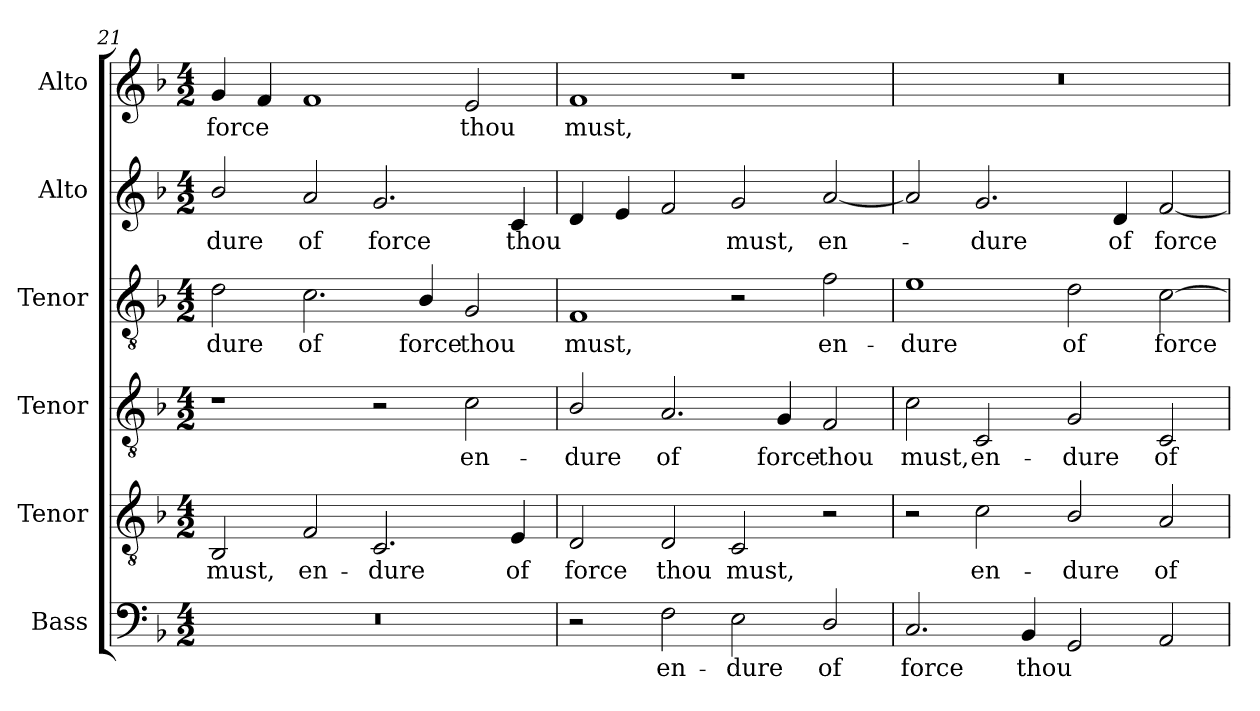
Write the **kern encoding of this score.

**kern	**text	**kern	**text	**kern	**text	**kern	**text	**kern	**text	**kern	**text
*part6	*part6	*part5	*part5	*part4	*part4	*part3	*part3	*part2	*part2	*part1	*part1
*staff6	*staff6	*staff5	*staff5	*staff4	*staff4	*staff3	*staff3	*staff2	*staff2	*staff1	*staff1
*I"Bass	*	*I"Tenor	*	*I"Tenor	*	*I"Tenor	*	*I"Alto	*	*I"Alto	*
*I'B.	*	*I'T.	*	*I'T.	*	*I'T.	*	*I'A.	*	*I'A.	*
*clefF4	*	*clefGv2	*	*clefGv2	*	*clefGv2	*	*clefG2	*	*clefG2	*
*	*	*ITrd7c12	*	*ITrd7c12	*	*ITrd7c12	*	*	*	*	*
*k[b-]	*	*k[b-]	*	*k[b-]	*	*k[b-]	*	*k[b-]	*	*k[b-]	*
*F:	*	*F:	*	*F:	*	*F:	*	*F:	*	*F:	*
*M4/2	*	*M4/2	*	*M4/2	*	*M4/2	*	*M4/2	*	*M4/2	*
=21	=21	=21	=21	=21	=21	=21	=21	=21	=21	=21	=21
!LO:N:vis=1	!	!	!	!	!	!	!	!	!	!	!
!	!	!	!LO:LY:b:color=#000000	!	!	!	!	!	!	!	!
!	!	!	!	!	!	!	!LO:LY:b:color=#000000	!	!	!	!
!	!	!	!	!	!	!	!	!	!LO:LY:b:color=#000000	!	!
!	!	!	!	!	!	!	!	!	!	!	!LO:LY:b:color=#000000
0r	.	2BBB-i/	must,	1r	.	2Di\	-dure	2b-i/	-dure	4gi/	force
.	.	.	.	.	.	.	.	.	.	4fi/	.
!	!	!	!LO:LY:b:color=#000000	!	!	!	!	!	!	!	!
!	!	!	!	!	!	!	!LO:LY:b:color=#000000	!	!	!	!
!	!	!	!	!	!	!	!	!	!LO:LY:b:color=#000000	!	!
.	.	2FFi/	en-	.	.	2.Ci\	of	2ai/	of	1fi	.
!	!	!	!LO:LY:b:color=#000000	!	!	!	!	!	!	!	!
!	!	!	!	!	!	!	!	!	!LO:LY:b:color=#000000	!	!
.	.	2.CCi/	-dure	2r	.	.	.	2.gi/	force	.	.
!	!	!	!	!	!	!	!LO:LY:b:color=#000000	!	!	!	!
.	.	.	.	.	.	4BB-i/	force	.	.	.	.
!	!	!	!	!	!LO:LY:b:color=#000000	!	!	!	!	!	!
!	!	!	!	!	!	!	!LO:LY:b:color=#000000	!	!	!	!
!	!	!	!	!	!	!	!	!	!	!	!LO:LY:b:color=#000000
.	.	.	.	2Ci\	en-	2GGi/	thou	.	.	2ei/	thou
!	!	!	!LO:LY:b:color=#000000	!	!	!	!	!	!	!	!
!	!	!	!	!	!	!	!	!	!LO:LY:b:color=#000000	!	!
.	.	4EEi/	of	.	.	.	.	4ci/	thou	.	.
=22	=22	=22	=22	=22	=22	=22	=22	=22	=22	=22	=22
!	!	!	!LO:LY:b:color=#000000	!	!	!	!	!	!	!	!
!	!	!	!	!	!LO:LY:b:color=#000000	!	!	!	!	!	!
!	!	!	!	!	!	!	!LO:LY:b:color=#000000	!	!	!	!
!	!	!	!	!	!	!	!	!	!	!	!LO:LY:b:color=#000000
2r	.	2DDi/	force	2BB-i/	-dure	1FFi	must,	4di/	.	1fi	must,
.	.	.	.	.	.	.	.	4ei/	.	.	.
!	!LO:LY:b:color=#000000	!	!	!	!	!	!	!	!	!	!
!	!	!	!LO:LY:b:color=#000000	!	!	!	!	!	!	!	!
!	!	!	!	!	!LO:LY:b:color=#000000	!	!	!	!	!	!
2Fi\	en-	2DDi/	thou	2.AAi/	of	.	.	2fi/	.	.	.
!	!LO:LY:b:color=#000000	!	!	!	!	!	!	!	!	!	!
!	!	!	!LO:LY:b:color=#000000	!	!	!	!	!	!	!	!
!	!	!	!	!	!	!	!	!	!LO:LY:b:color=#000000	!	!
2Ei\	-dure	2CCi/	must,	.	.	2r	.	2gi/	must,	1r	.
!	!	!	!	!	!LO:LY:b:color=#000000	!	!	!	!	!	!
.	.	.	.	4GGi/	force	.	.	.	.	.	.
!	!LO:LY:b:color=#000000	!	!	!	!	!	!	!	!	!	!
!	!	!	!	!	!LO:LY:b:color=#000000	!	!	!	!	!	!
!	!	!	!	!	!	!	!LO:LY:b:color=#000000	!	!	!	!
!	!	!	!	!	!	!	!	!	!LO:LY:b:color=#000000	!	!
2Di/	of	2r	.	2FFi/	thou	2Fi\	en-	[2ai/	en-	.	.
=23	=23	=23	=23	=23	=23	=23	=23	=23	=23	=23	=23
!	!LO:LY:b:color=#000000	!	!	!	!	!	!	!	!	!	!
!	!	!	!	!	!LO:LY:b:color=#000000	!	!	!	!	!	!
!	!	!	!	!	!	!	!LO:LY:b:color=#000000	!	!	!LO:N:vis=1	!
2.Ci/	force	2r	.	2Ci\	must,	1Ei	-dure	2ai/]	.	0r	.
!	!	!	!LO:LY:b:color=#000000	!	!	!	!	!	!	!	!
!	!	!	!	!	!LO:LY:b:color=#000000	!	!	!	!	!	!
!	!	!	!	!	!	!	!	!	!LO:LY:b:color=#000000	!	!
.	.	2Ci\	en-	2CCi/	en-	.	.	2.gi/	-dure	.	.
!	!LO:LY:b:color=#000000	!	!	!	!	!	!	!	!	!	!
4BB-i/	thou	.	.	.	.	.	.	.	.	.	.
!	!	!	!LO:LY:b:color=#000000	!	!	!	!	!	!	!	!
!	!	!	!	!	!LO:LY:b:color=#000000	!	!	!	!	!	!
!	!	!	!	!	!	!	!LO:LY:b:color=#000000	!	!	!	!
2GGi/	.	2BB-i/	-dure	2GGi/	-dure	2Di\	of	.	.	.	.
!	!	!	!	!	!	!	!	!	!LO:LY:b:color=#000000	!	!
.	.	.	.	.	.	.	.	4di/	of	.	.
!	!	!	!LO:LY:b:color=#000000	!	!	!	!	!	!	!	!
!	!	!	!	!	!LO:LY:b:color=#000000	!	!	!	!	!	!
!	!	!	!	!	!	!	!LO:LY:b:color=#000000	!	!	!	!
!	!	!	!	!	!	!	!	!	!LO:LY:b:color=#000000	!	!
2AAi/	.	2AAi/	of	2CCi/	of	[2Ci\	force	[2fi/	force	.	.
=	=	=	=	=	=	=	=	=	=	=	=
*-	*-	*-	*-	*-	*-	*-	*-	*-	*-	*-	*-
